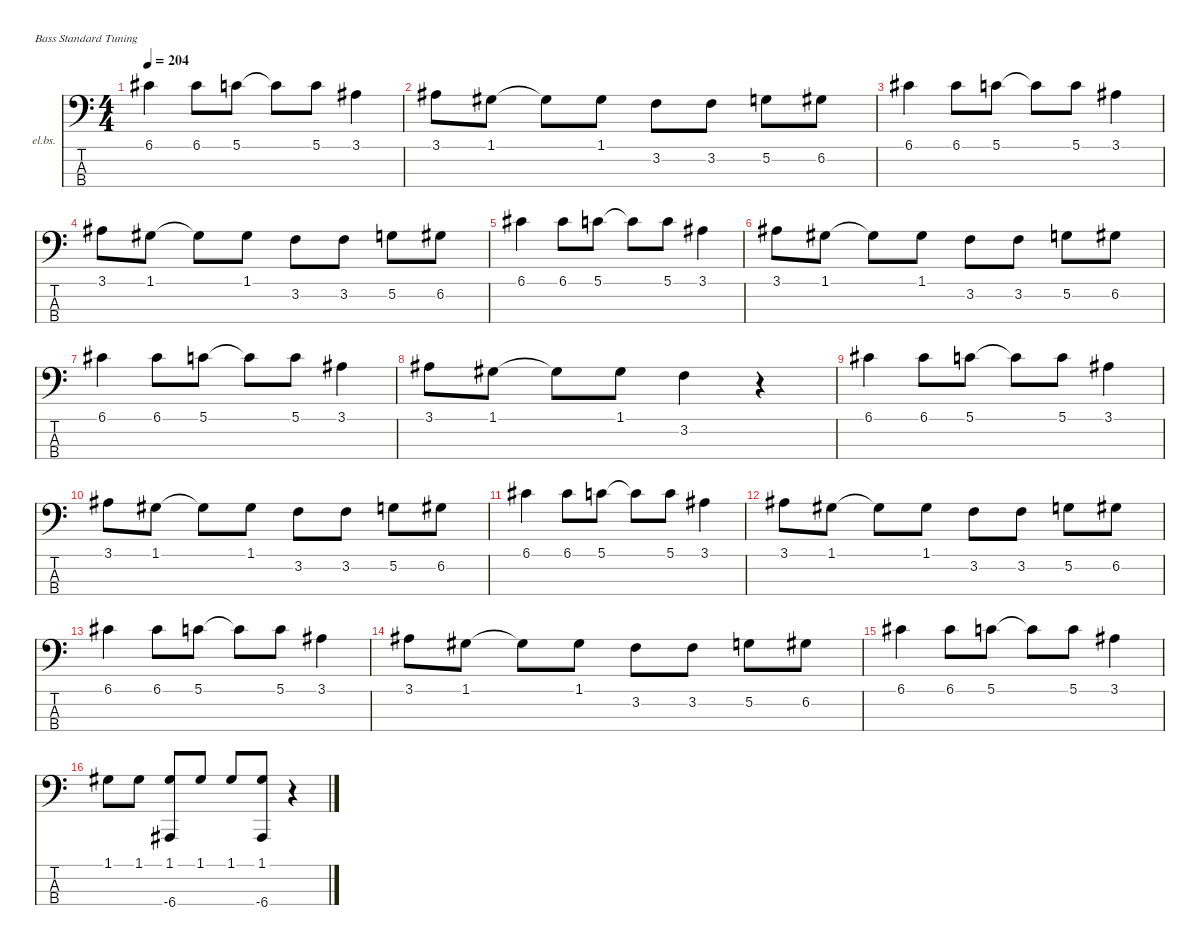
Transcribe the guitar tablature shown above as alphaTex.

\hideDynamics
\bracketExtendMode nobrackets
\firstSystemTrackNameOrientation horizontal
\otherSystemsTrackNameOrientation horizontal
\track ("bass" "el.bs.") {instrument electricbassfinger}
\staff {score tabs}
\tuning (G2 D2 A1 E1)
\ts (4 4)
\tempo 204
\clef f4
\ks aminor
6.1{acc #}.4{dy ff beam Down} 6.1{acc #}.8{beam Down} 5.1.8{beam Down} 5.1{t}.8{beam Down} 5.1.8{beam Down} 3.1{acc #}.4{beam Down} |
3.1{acc #}.8{beam Down} 1.1{acc #}.8{beam Down} 1.1{t acc #}.8{beam Down} 1.1{acc #}.8{beam Down} 3.2.8{beam Down} 3.2.8{beam Down} 5.2.8{beam Down} 6.2{acc #}.8{beam Down} |
6.1{acc #}.4{beam Down} 6.1{acc #}.8{beam Down} 5.1.8{beam Down} 5.1{t}.8{beam Down} 5.1.8{beam Down} 3.1{acc #}.4{beam Down} |
3.1{acc #}.8{beam Down} 1.1{acc #}.8{beam Down} 1.1{t acc #}.8{beam Down} 1.1{acc #}.8{beam Down} 3.2.8{beam Down} 3.2.8{beam Down} 5.2.8{beam Down} 6.2{acc #}.8{beam Down} |
6.1{acc #}.4{beam Down} 6.1{acc #}.8{beam Down} 5.1.8{beam Down} 5.1{t}.8{beam Down} 5.1.8{beam Down} 3.1{acc #}.4{beam Down} |
3.1{acc #}.8{beam Down} 1.1{acc #}.8{beam Down} 1.1{t acc #}.8{beam Down} 1.1{acc #}.8{beam Down} 3.2.8{beam Down} 3.2.8{beam Down} 5.2.8{beam Down} 6.2{acc #}.8{beam Down} |
6.1{acc #}.4{beam Down} 6.1{acc #}.8{beam Down} 5.1.8{beam Down} 5.1{t}.8{beam Down} 5.1.8{beam Down} 3.1{acc #}.4{beam Down} |
3.1{acc #}.8{beam Down} 1.1{acc #}.8{beam Down} 1.1{t acc #}.8{beam Down} 1.1{acc #}.8{beam Down} 3.2.4{beam Down} r.4{beam Down} |
6.1{acc #}.4{beam Down} 6.1{acc #}.8{beam Down} 5.1.8{beam Down} 5.1{t}.8{beam Down} 5.1.8{beam Down} 3.1{acc #}.4{beam Down} |
3.1{acc #}.8{beam Down} 1.1{acc #}.8{beam Down} 1.1{t acc #}.8{beam Down} 1.1{acc #}.8{beam Down} 3.2.8{beam Down} 3.2.8{beam Down} 5.2.8{beam Down} 6.2{acc #}.8{beam Down} |
6.1{acc #}.4{beam Down} 6.1{acc #}.8{beam Down} 5.1.8{beam Down} 5.1{t}.8{beam Down} 5.1.8{beam Down} 3.1{acc #}.4{beam Down} |
3.1{acc #}.8{beam Down} 1.1{acc #}.8{beam Down} 1.1{t acc #}.8{beam Down} 1.1{acc #}.8{beam Down} 3.2.8{beam Down} 3.2.8{beam Down} 5.2.8{beam Down} 6.2{acc #}.8{beam Down} |
6.1{acc #}.4{beam Down} 6.1{acc #}.8{beam Down} 5.1.8{beam Down} 5.1{t}.8{beam Down} 5.1.8{beam Down} 3.1{acc #}.4{beam Down} |
3.1{acc #}.8{beam Down} 1.1{acc #}.8{beam Down} 1.1{t acc #}.8{beam Down} 1.1{acc #}.8{beam Down} 3.2.8{beam Down} 3.2.8{beam Down} 5.2.8{beam Down} 6.2{acc #}.8{beam Down} |
6.1{acc #}.4{beam Down} 6.1{acc #}.8{beam Down} 5.1.8{beam Down} 5.1{t}.8{beam Down} 5.1.8{beam Down} 3.1{acc #}.4{beam Down} |
1.1{acc #}.8{beam Down} 1.1{acc #}.8{dy f beam Down} (-6.4{acc #} 1.1{acc #}).8{beam Up} 1.1{acc #}.8{dy ff beam Up} 1.1{acc #}.8{dy f beam Up} (-6.4{acc #} 1.1{acc #}).8{dy ff beam Up} r.4{beam Up}
